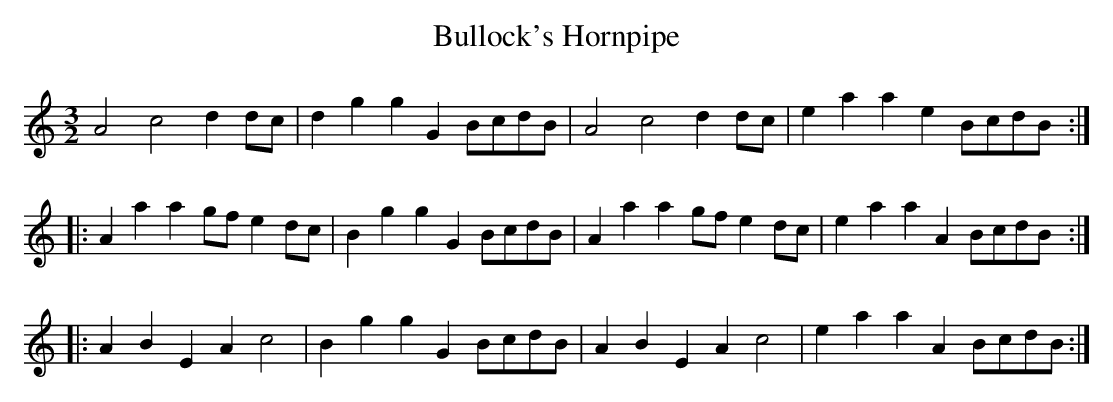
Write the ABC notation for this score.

X:1
T:Bullock's Hornpipe
M:3/2
L:1/8
K:Am
A4 c4 d2dc | d2g2 g2G2 BcdB | A4 c4 d2dc | e2a2 a2e2 BcdB ::
A2a2 a2gf e2dc | B2g2 g2G2 BcdB | A2a2 a2gf e2dc | e2a2 a2A2 BcdB ::
A2B2 E2A2 c4 | B2g2 g2G2 BcdB | A2B2 E2A2 c4 | e2a2 a2A2 BcdB :|
